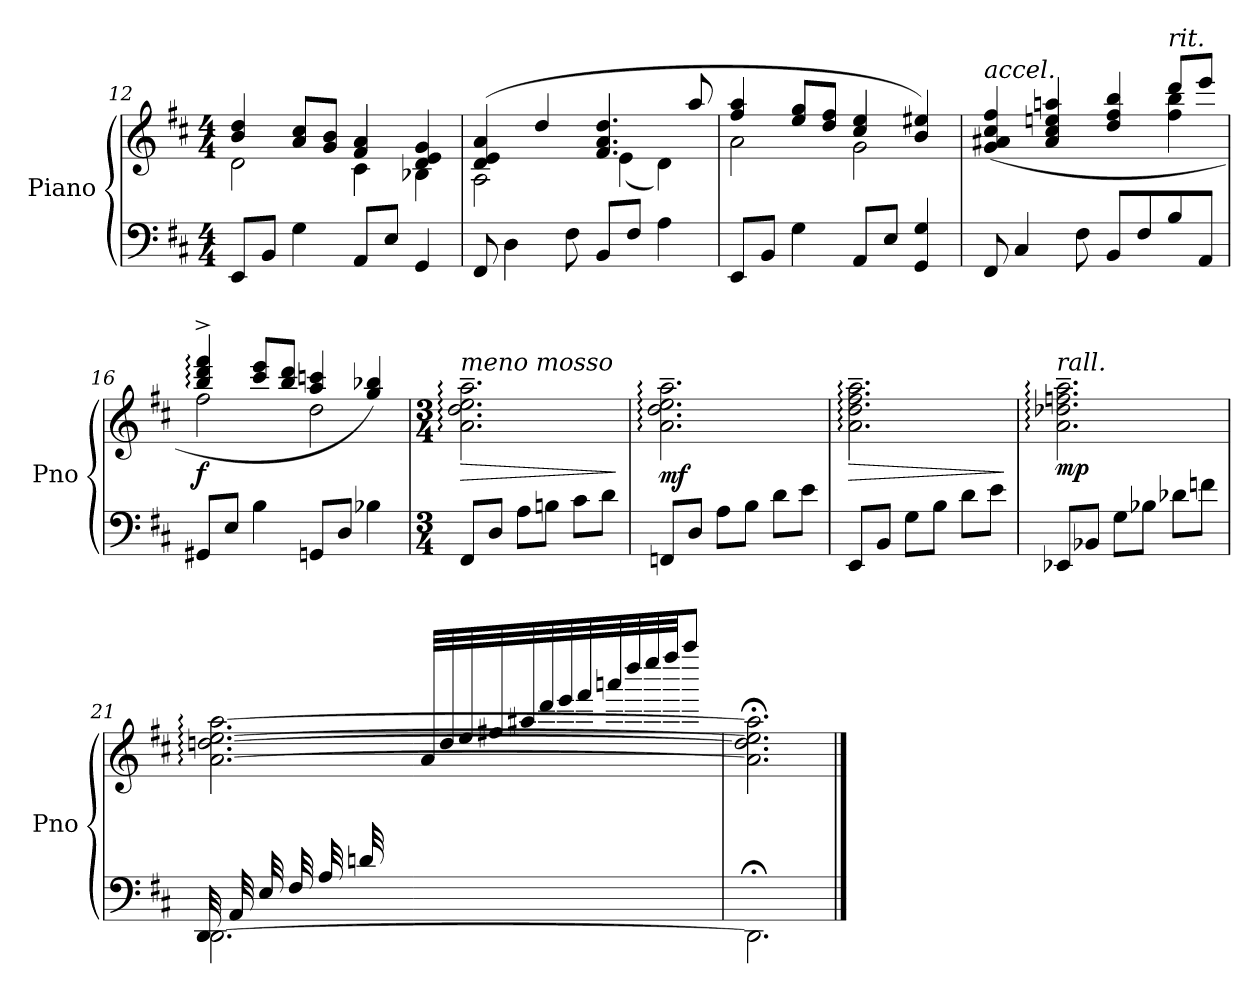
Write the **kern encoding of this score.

**kern	**kern	**dynam
*part1	*part1	*part1
*staff2	*staff1	*staff1/2
*I"Piano	*	*
*I'Pno	*	*
*clefF4	*clefG2	*
*k[f#c#]	*k[f#c#]	*
*M4/4	*M4/4	*
=12	=12	=12
*	*^	*
8EE/L	4b/ 4dd/	2d\	.
8BB/J	.	.	.
4G\	8a/ 8cc#/L	.	.
.	8g/ 8b/J	.	.
8AA/L	4f#/ 4a/	4c#\	.
8E/J	.	.	.
4GG/	4d/ 4e/ 4g/	4B-X\	.
=13	=13	=13	=13
8FF#/	(4d/ 4e/ 4a/	2A\	.
4D\	.	.	.
.	4dd/	.	.
8F#\	.	.	.
8BB/L	4.f#/ 4.a/ 4.dd/	(4e\	.
8F#/J	.	.	.
4A\	.	4d\)	.
.	8aa/	.	.
=14	=14	=14	=14
!	!	!	!LO:DY:b
8EE/L	4ff#/ 4aa/	2a\	other-dynamics
8BB/J	.	.	.
4G\	8ee/ 8gg/L	.	.
.	8dd/ 8ff#/J	.	.
8AA/L	4cc#/ 4ee/	2g\	.
8E/J	.	.	.
4GG/ 4G/	4b/ 4ee#X/)	.	.
!!LO:LB:g=z	!!
=15	=15	=15	=15
!	!LO:TX:a:i:t=accel.	!	!
8FF#/	(4g/ 4a#X/ 4cc#/ 4ff#/	2.ryy	.
4C#/	.	.	.
.	4a#i/ 4cc#/ 4een/ 4aan/	.	.
8F#\	.	.	.
8BB/L	4dd/ 4ff#/ 4bb/	.	.
8F#/	.	.	.
!	!LO:TX:a:i:t=rit.	!	!
8B/	8ddd/L	4ff#\ 4bb\	.
8AA/J	8eee/J	.	.
=16	=16	=16	=16
!	!	!	!LO:DY:b
8GG#X/L	4bb/:^ 4ddd/:^ 4fff#/:^	2ff#\	f
8E/J	.	.	.
4B\	8ccc#/ 8eee/L	.	.
.	8bb/ 8ddd/J	.	.
8GGn/L	4aa/ 4cccn/	2dd\	.
8D/J	.	.	.
4B-X\	4gg/ 4bb-X/)	.	.
*	*v	*v	*
=17	=17	=17
*M3/4	*M3/4	*
!	!LO:TX:a:i:t=meno mosso	!
!	!	!LO:HP:b
8FF#/L	2.a\:~ 2.dd\:~ 2.ee\:~ 2.aa\:~	>
8D/J	.	.
8A\L	.	.
8Bn\J	.	.
8c#\L	.	.
8d\J	.	.
.	.	]
=18	=18	=18
!	!	!LO:DY:b
8FFn/L	2.a\:~ 2.dd\:~ 2.ee\:~ 2.aa\:~	mf
8D/J	.	.
8A\L	.	.
8B\J	.	.
8d\L	.	.
8e\J	.	.
=19	=19	=19
!	!	!LO:HP:b
8EE/L	2.a\:~ 2.dd\:~ 2.ff#\:~ 2.aa\:~	>
8BB/J	.	.
8G\L	.	.
8B\J	.	.
8d\L	.	.
8e\J	.	.
.	.	]
!!LO:LB:g=z
=20	=20	=20
!	!LO:TX:a:i:t=rall.	!
!	!	!LO:DY:b
8EE-X/L	2.a\:~ 2.dd-X\:~ 2.ffn\:~ 2.aa\:~	mp
8BB-X/J	.	.
8G\L	.	.
8B-X\J	.	.
8d-X\L	.	.
8fn\J	.	.
=21	=21	=21
*^	*^	*
[2.DD\	32DD/LLL	[2.a\: [2.ddn\: [2.ee\: [2.aa\:	8.ryy	.
.	32AA/	.	.	.
.	32E/	.	.	.
.	32F#/	.	.	.
.	32A/	.	.	.
.	32dn/	.	.	.
.	2ryy	.	32e\	.
.	.	.	32f#X\JJJ	.
.	.	.	32a/LLL	.
.	.	.	32dd/	.
.	.	.	32ee/	.
.	.	.	32ff#X/	.
.	.	.	32aa#X/	.
.	.	.	32ddd/	.
.	.	.	32eee/	.
.	.	.	32fff#/	.
.	.	.	32aaan/	.
.	.	.	32dddd/	.
.	.	.	32eeee/	.
.	.	.	32ffff#/JJ	.
.	.	.	8aaaa/J	.
.	16ryy	.	.	.
*v	*v	*	*	*
*	*v	*v	*
=22	=22	=22
2.DD;<\]	2.a\];< 2.dd\];< 2.ee\];< 2.aa\];<	.
==	==	==
*-	*-	*-
